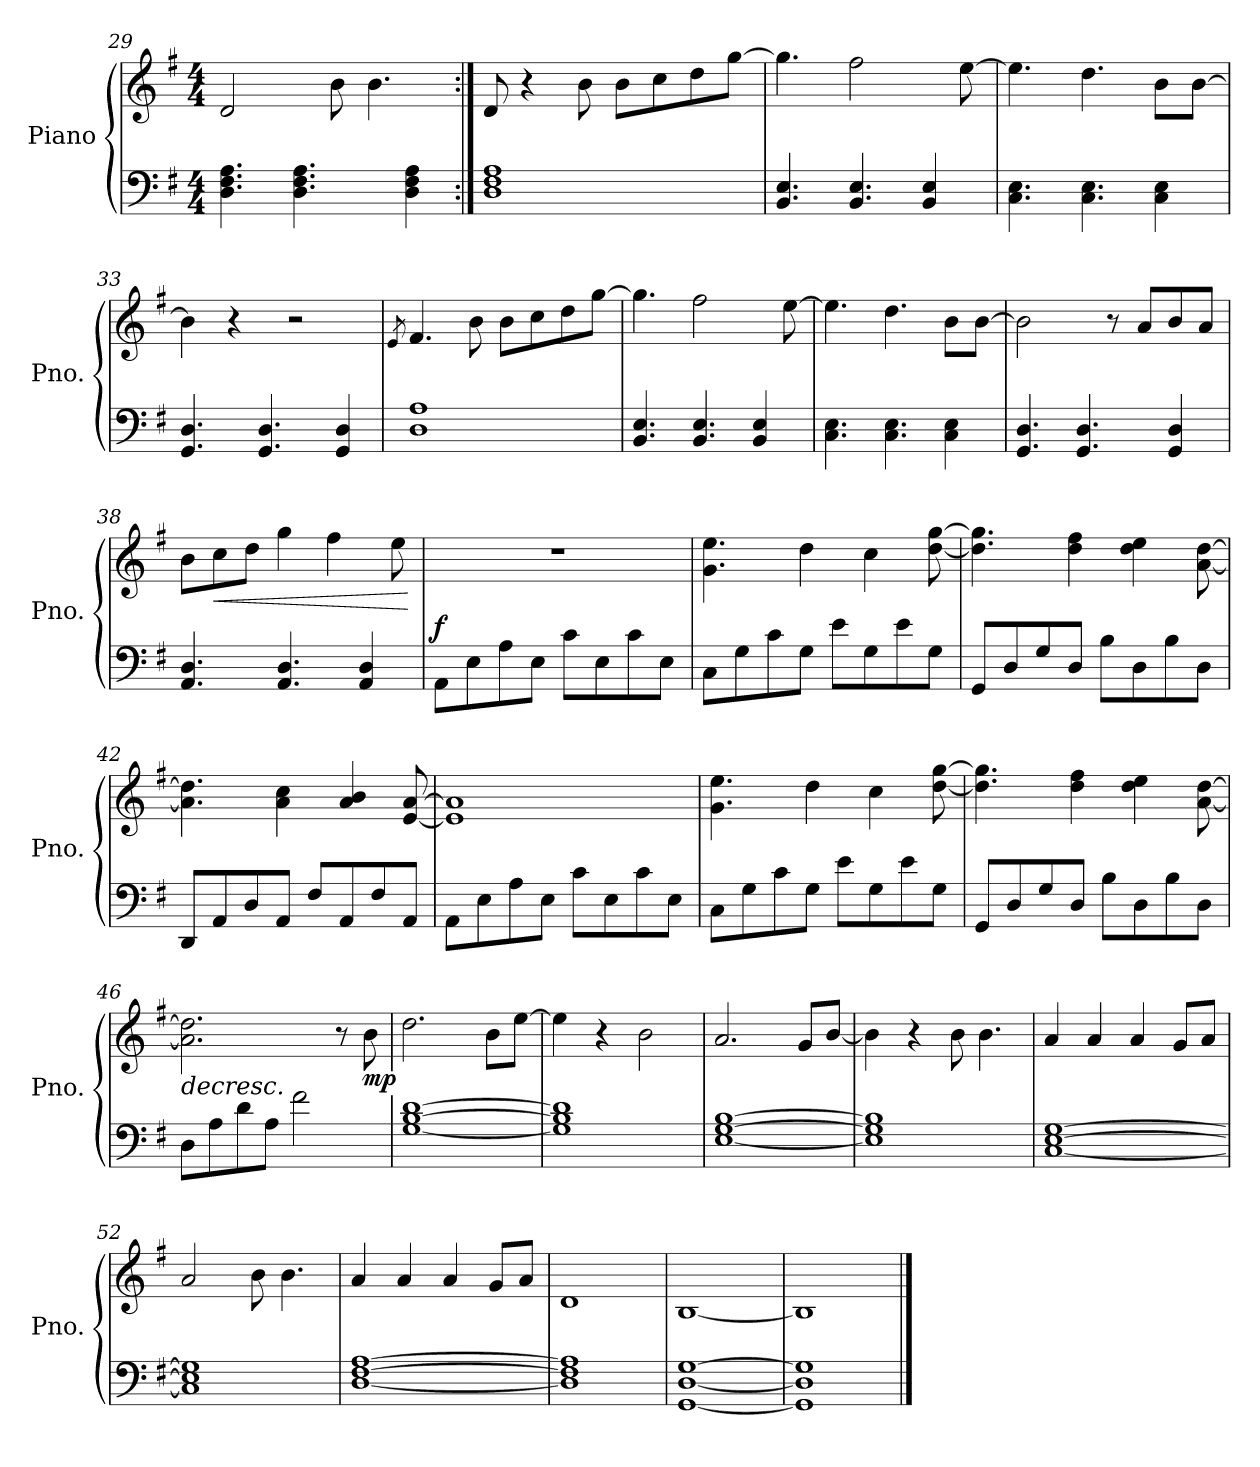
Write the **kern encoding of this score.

**kern	**kern	**dynam
*part1	*part1	*part1
*staff2	*staff1	*staff1/2
*I"Piano	*	*
*I'Pno.	*	*
*clefF4	*clefG2	*
*k[f#]	*k[f#]	*
*M4/4	*M4/4	*
=29	=29	=29
4.D\ 4.F#\ 4.A\	2d/	.
4.D\ 4.F#\ 4.A\	.	.
.	8b\	.
.	4.b\	.
4D\ 4F#\ 4A\	.	.
=30:|!	=30:|!	=30:|!
1D 1F# 1A	8d/	.
.	4r	.
.	8b\	.
.	8b\L	.
.	8cc\	.
.	8dd\	.
.	[8gg\J	.
=31	=31	=31
4.BB/ 4.E/	4.gg\]	.
4.BB/ 4.E/	2ff#\	.
4BB/ 4E/	.	.
.	[8ee\	.
=32	=32	=32
4.C\ 4.E\	4.ee\]	.
4.C\ 4.E\	4.dd\	.
4C\ 4E\	8b\L	.
.	[8b\J	.
=33	=33	=33
4.GG/ 4.D/	4b\]	.
.	4r	.
4.GG/ 4.D/	.	.
.	2r	.
4GG/ 4D/	.	.
!!LO:LB:g=z
=34	=34	=34
.	8qe/	.
1D 1A	4.f#/	.
.	8b\	.
.	8b\L	.
.	8cc\	.
.	8dd\	.
.	[8gg\J	.
=35	=35	=35
4.BB/ 4.E/	4.gg\]	.
4.BB/ 4.E/	2ff#\	.
4BB/ 4E/	.	.
.	[8ee\	.
=36	=36	=36
4.C\ 4.E\	4.ee\]	.
4.C\ 4.E\	4.dd\	.
4C\ 4E\	8b\L	.
.	[8b\J	.
=37	=37	=37
4.GG/ 4.D/	2b\]	.
4.GG/ 4.D/	.	.
.	8r	.
.	8a/L	.
4GG/ 4D/	8b/	.
.	8a/J	.
=38	=38	=38
4.AA/ 4.D/	8b\L	.
!	!	!LO:HP:b
.	8cc\	<
.	8dd\J	.
4.AA/ 4.D/	4gg\	.
.	4ff#\	.
4AA/ 4D/	.	.
.	8ee\	.
.	.	[
=39	=39	=39
!	!	!LO:DY:a=2
8AA\L	1r	f
8E\	.	.
8A\	.	.
8E\J	.	.
8c\L	.	.
8E\	.	.
8c\	.	.
8E\J	.	.
!!LO:LB:g=z
=40	=40	=40
8C\L	4.g\ 4.ee\	.
8G\	.	.
8c\	.	.
8G\J	4dd\	.
8e\L	.	.
8G\	4cc\	.
8e\	.	.
8G\J	[8dd\ [8gg\	.
=41	=41	=41
8GG/L	4.dd\] 4.gg\]	.
8D/	.	.
8G/	.	.
8D/J	4dd\ 4ff#\	.
8B\L	.	.
8D\	4dd\ 4ee\	.
8B\	.	.
8D\J	[8a\ [8dd\	.
=42	=42	=42
8DD/L	4.a\] 4.dd\]	.
8AA/	.	.
8D/	.	.
8AA/J	4a\ 4cc\	.
8F#/L	.	.
8AA/	4a/ 4b/	.
8F#/	.	.
8AA/J	[8e/ [8a/	.
=43	=43	=43
8AA\L	1e] 1a]	.
8E\	.	.
8A\	.	.
8E\J	.	.
8c\L	.	.
8E\	.	.
8c\	.	.
8E\J	.	.
!!LO:LB:g=z
=44	=44	=44
8C\L	4.g\ 4.ee\	.
8G\	.	.
8c\	.	.
8G\J	4dd\	.
8e\L	.	.
8G\	4cc\	.
8e\	.	.
8G\J	[8dd\ [8gg\	.
=45	=45	=45
8GG/L	4.dd\] 4.gg\]	.
8D/	.	.
8G/	.	.
8D/J	4dd\ 4ff#\	.
8B\L	.	.
8D\	4dd\ 4ee\	.
8B\	.	.
8D\J	[8a\ [8dd\	.
=46	=46	=46
!	!	!LO:HP:b
8D\L	2.a\] 2.dd\]	>
8A\	.	.
8d\	.	.
8A\J	.	.
2f#\	.	.
.	8r	.
!	!	!LO:DY:b
.	8b\	mp
.	.	]
=47	=47	=47
[1G [1B [1d	2.dd\	.
.	8b\L	.
.	[8ee\J	.
=48	=48	=48
1G] 1B] 1d]	4ee\]	.
.	4r	.
.	2b\	.
=49	=49	=49
[1E [1G [1B	2.a/	.
.	8g/L	.
.	[8b/J	.
!!LO:LB:g=z
=50	=50	=50
1E] 1G] 1B]	4b\]	.
.	4r	.
.	8b\	.
.	4.b\	.
=51	=51	=51
[1C [1E [1G	4a/	.
.	4a/	.
.	4a/	.
.	8g/L	.
.	8a/J	.
=52	=52	=52
1C] 1E] 1G]	2a/	.
.	8b\	.
.	4.b\	.
=53	=53	=53
[1D [1F# [1A	4a/	.
.	4a/	.
.	4a/	.
.	8g/L	.
.	8a/J	.
=54	=54	=54
1D] 1F#] 1A]	1d	.
=55	=55	=55
[1GG [1D [1G	[1B	.
=56	=56	=56
1GG] 1D] 1G]	1B]	.
==	==	==
*-	*-	*-
